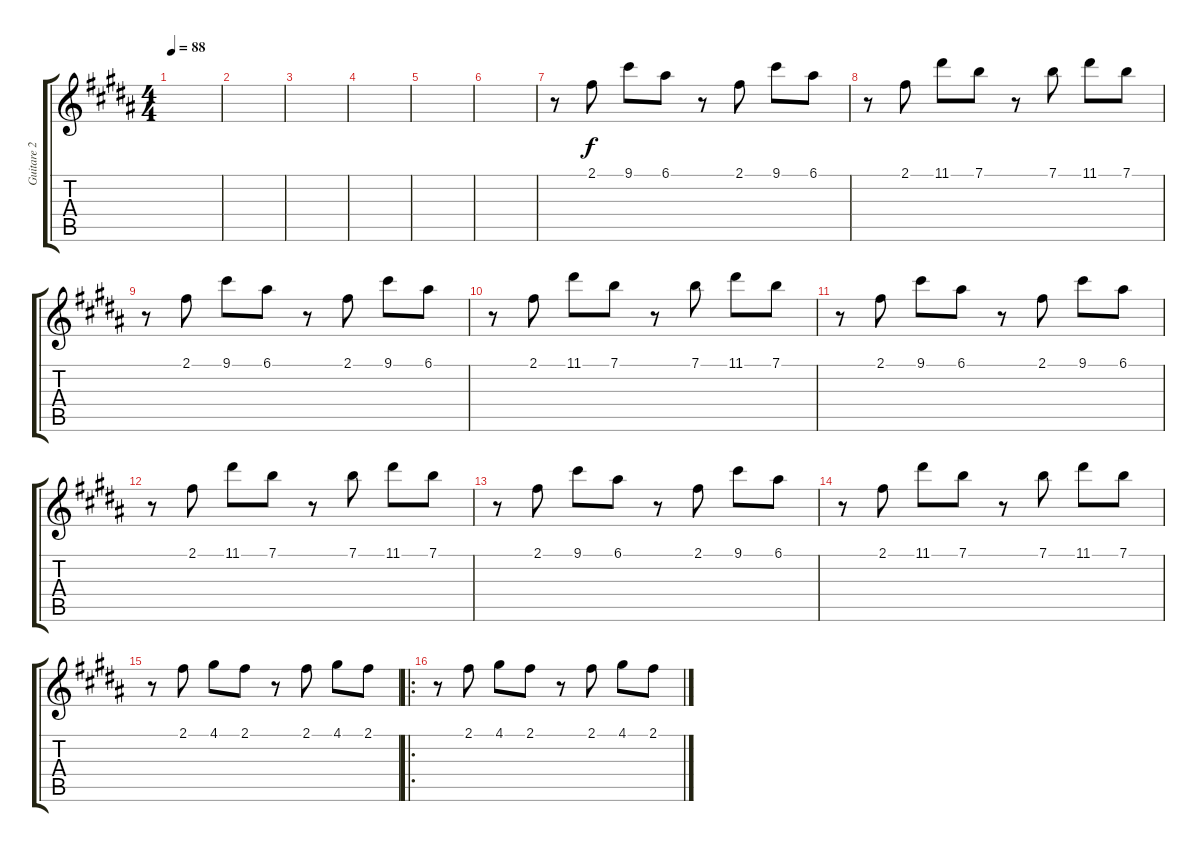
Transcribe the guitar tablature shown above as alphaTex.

\track ("Guitare 2" "Guitare 2") {instrument electricguitarclean}
\staff {score tabs}
\tuning (E4 B3 G3 D3 A2 E2) {hide}
\ts (4 4)
\tempo 88
\clef g2
\ks b
|
|
|
|
|
|
r.8 2.1.8 9.1.8 6.1.8 r.8 2.1.8 9.1.8 6.1.8 |
r.8 2.1.8 11.1.8 7.1.8 r.8 7.1.8 11.1.8 7.1.8 |
r.8 2.1.8 9.1.8 6.1.8 r.8 2.1.8 9.1.8 6.1.8 |
r.8 2.1.8 11.1.8 7.1.8 r.8 7.1.8 11.1.8 7.1.8 |
r.8 2.1.8 9.1.8 6.1.8 r.8 2.1.8 9.1.8 6.1.8 |
r.8 2.1.8 11.1.8 7.1.8 r.8 7.1.8 11.1.8 7.1.8 |
r.8 2.1.8 9.1.8 6.1.8 r.8 2.1.8 9.1.8 6.1.8 |
r.8 2.1.8 11.1.8 7.1.8 r.8 7.1.8 11.1.8 7.1.8 |
r.8{volume 8} 2.1.8 4.1.8 2.1.8 r.8 2.1.8 4.1.8 2.1.8 |
\ro
r.8 2.1.8 4.1.8 2.1.8 r.8 2.1.8 4.1.8 2.1.8
